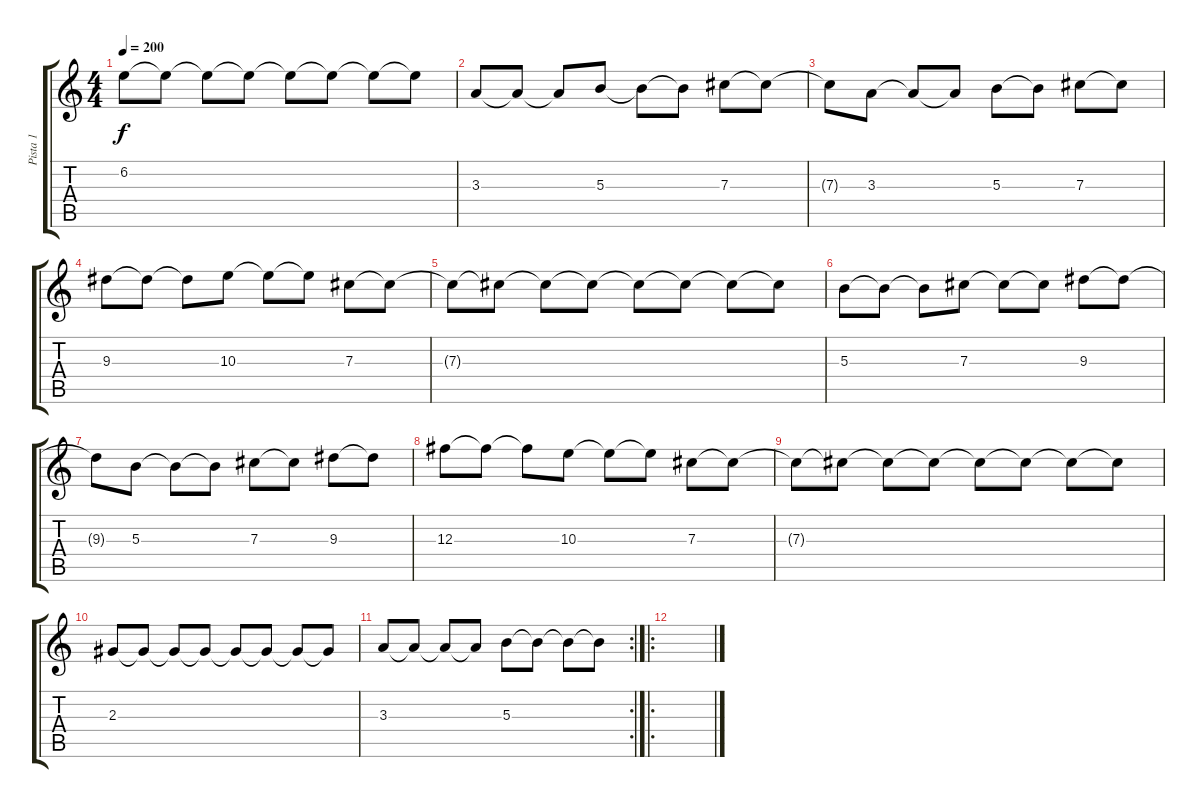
\track ("Pista 1" "Pista 1") {instrument distortionguitar}
\staff {score tabs}
\tuning (Eb4 Bb3 Gb3 Db3 Ab2 Eb2) {hide}
\ts (4 4)
\tempo 200
\clef g2
\ks c
6.2{t}.8{dy f} 6.2{t}.8 6.2{t}.8 6.2{t}.8 6.2{t}.8 6.2{t}.8 6.2{t}.8 6.2{t}.8 |
3.3.8 3.3{t}.8 3.3{t}.8 5.3.8 5.3{t}.8 5.3{t}.8 7.3.8 7.3{t}.8 |
7.3{t}.8 3.3.8 3.3{t}.8 3.3{t}.8 5.3.8 5.3{t}.8 7.3.8 7.3{t}.8 |
9.3.8 9.3{t}.8 9.3{t}.8 10.3.8 10.3{t}.8 10.3{t}.8 7.3.8 7.3{t}.8 |
7.3{t}.8 7.3{t}.8 7.3{t}.8 7.3{t}.8 7.3{t}.8 7.3{t}.8 7.3{t}.8 7.3{t}.8 |
5.3.8 5.3{t}.8 5.3{t}.8 7.3.8 7.3{t}.8 7.3{t}.8 9.3.8 9.3{t}.8 |
9.3{t}.8 5.3.8 5.3{t}.8 5.3{t}.8 7.3.8 7.3{t}.8 9.3.8 9.3{t}.8 |
12.3.8 12.3{t}.8 12.3{t}.8 10.3.8 10.3{t}.8 10.3{t}.8 7.3.8 7.3{t}.8 |
7.3{t}.8 7.3{t}.8 7.3{t}.8 7.3{t}.8 7.3{t}.8 7.3{t}.8 7.3{t}.8 7.3{t}.8 |
2.3.8 2.3{t}.8 2.3{t}.8 2.3{t}.8 2.3{t}.8 2.3{t}.8 2.3{t}.8 2.3{t}.8 |
\rc 2
3.3.8 3.3{t}.8 3.3{t}.8 3.3{t}.8 5.3.8 5.3{t}.8 5.3{t}.8 5.3{t}.8 |
\ro
